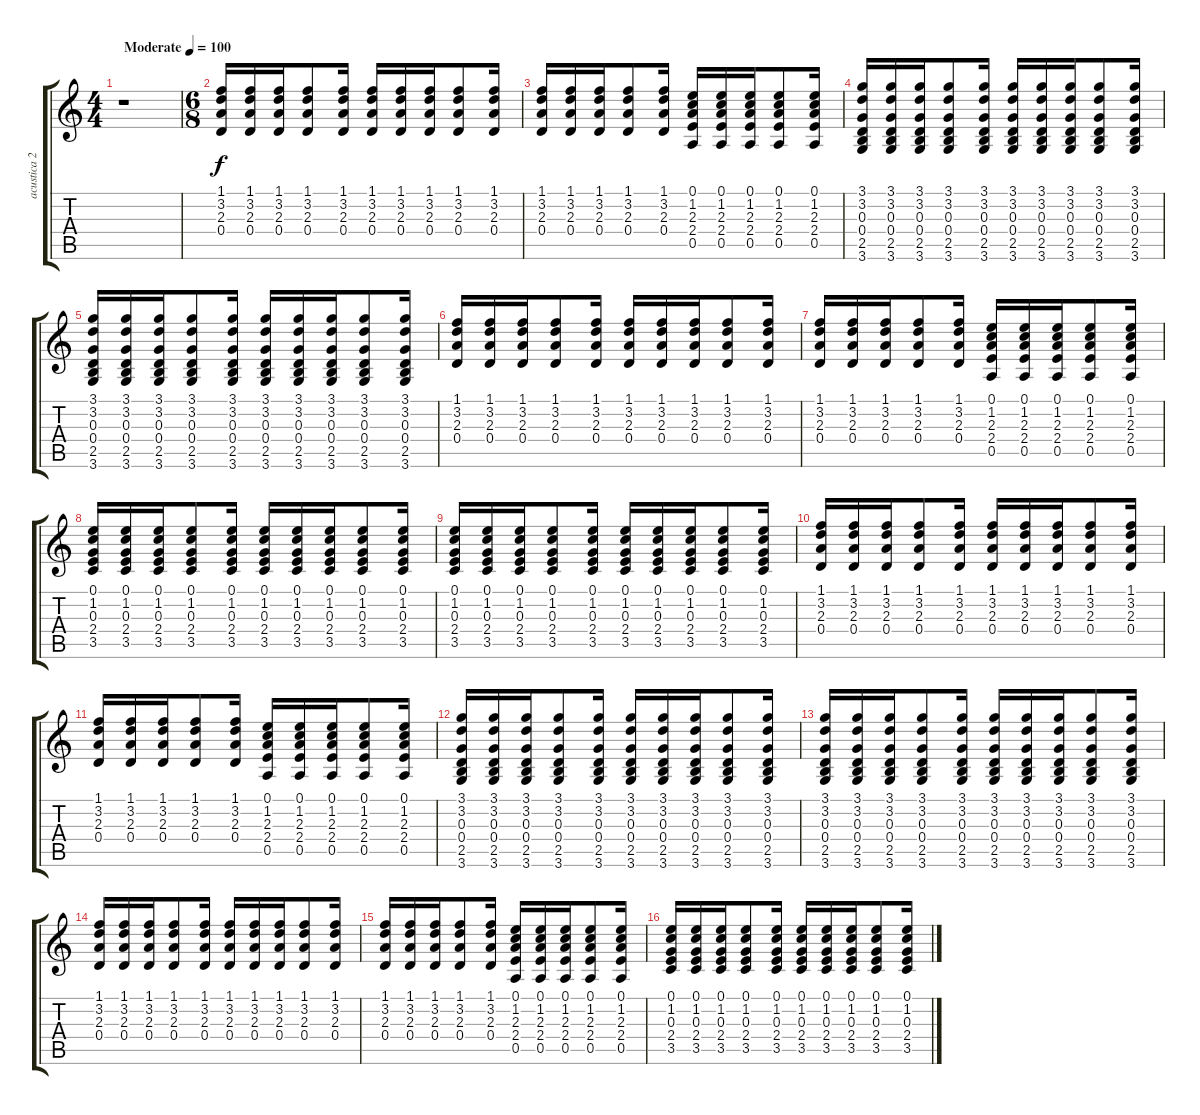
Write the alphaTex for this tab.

\track ("acustica 2" "acustica 2") {instrument acousticguitarnylon}
\staff {score tabs}
\tuning (E4 B3 G3 D3 A2 E2) {hide}
\ts (4 4)
\tempo (100 "Moderate")
\clef g2
\ks c
r.1{dy f instrument acousticguitarnylon} |
\ts (6 8)
(1.1 3.2 2.3 0.4).16 (1.1 3.2 2.3 0.4).16 (1.1 3.2 2.3 0.4).16 (1.1 3.2 2.3 0.4).8 (1.1 3.2 2.3 0.4).16 (1.1 3.2 2.3 0.4).16 (1.1 3.2 2.3 0.4).16 (1.1 3.2 2.3 0.4).16 (1.1 3.2 2.3 0.4).8 (1.1 3.2 2.3 0.4).16 |
(1.1 3.2 2.3 0.4).16 (1.1 3.2 2.3 0.4).16 (1.1 3.2 2.3 0.4).16 (1.1 3.2 2.3 0.4).8 (1.1 3.2 2.3 0.4).16 (0.1 1.2 2.3 2.4 0.5).16 (0.1 1.2 2.3 2.4 0.5).16 (0.1 1.2 2.3 2.4 0.5).16 (0.1 1.2 2.3 2.4 0.5).8 (0.1 1.2 2.3 2.4 0.5).16 |
(3.1 3.2 0.3 0.4 2.5 3.6).16 (3.1 3.2 0.3 0.4 2.5 3.6).16 (3.1 3.2 0.3 0.4 2.5 3.6).16 (3.1 3.2 0.3 0.4 2.5 3.6).8 (3.1 3.2 0.3 0.4 2.5 3.6).16 (3.1 3.2 0.3 0.4 2.5 3.6).16 (3.1 3.2 0.3 0.4 2.5 3.6).16 (3.1 3.2 0.3 0.4 2.5 3.6).16 (3.1 3.2 0.3 0.4 2.5 3.6).8 (3.1 3.2 0.3 0.4 2.5 3.6).16 |
(3.1 3.2 0.3 0.4 2.5 3.6).16 (3.1 3.2 0.3 0.4 2.5 3.6).16 (3.1 3.2 0.3 0.4 2.5 3.6).16 (3.1 3.2 0.3 0.4 2.5 3.6).8 (3.1 3.2 0.3 0.4 2.5 3.6).16 (3.1 3.2 0.3 0.4 2.5 3.6).16 (3.1 3.2 0.3 0.4 2.5 3.6).16 (3.1 3.2 0.3 0.4 2.5 3.6).16 (3.1 3.2 0.3 0.4 2.5 3.6).8 (3.1 3.2 0.3 0.4 2.5 3.6).16 |
(1.1 3.2 2.3 0.4).16 (1.1 3.2 2.3 0.4).16 (1.1 3.2 2.3 0.4).16 (1.1 3.2 2.3 0.4).8 (1.1 3.2 2.3 0.4).16 (1.1 3.2 2.3 0.4).16 (1.1 3.2 2.3 0.4).16 (1.1 3.2 2.3 0.4).16 (1.1 3.2 2.3 0.4).8 (1.1 3.2 2.3 0.4).16 |
(1.1 3.2 2.3 0.4).16 (1.1 3.2 2.3 0.4).16 (1.1 3.2 2.3 0.4).16 (1.1 3.2 2.3 0.4).8 (1.1 3.2 2.3 0.4).16 (0.1 1.2 2.3 2.4 0.5).16 (0.1 1.2 2.3 2.4 0.5).16 (0.1 1.2 2.3 2.4 0.5).16 (0.1 1.2 2.3 2.4 0.5).8 (0.1 1.2 2.3 2.4 0.5).16 |
(0.1 1.2 0.3 2.4 3.5).16 (0.1 1.2 0.3 2.4 3.5).16 (0.1 1.2 0.3 2.4 3.5).16 (0.1 1.2 0.3 2.4 3.5).8 (0.1 1.2 0.3 2.4 3.5).16 (0.1 1.2 0.3 2.4 3.5).16 (0.1 1.2 0.3 2.4 3.5).16 (0.1 1.2 0.3 2.4 3.5).16 (0.1 1.2 0.3 2.4 3.5).8 (0.1 1.2 0.3 2.4 3.5).16 |
(0.1 1.2 0.3 2.4 3.5).16 (0.1 1.2 0.3 2.4 3.5).16 (0.1 1.2 0.3 2.4 3.5).16 (0.1 1.2 0.3 2.4 3.5).8 (0.1 1.2 0.3 2.4 3.5).16 (0.1 1.2 0.3 2.4 3.5).16 (0.1 1.2 0.3 2.4 3.5).16 (0.1 1.2 0.3 2.4 3.5).16 (0.1 1.2 0.3 2.4 3.5).8 (0.1 1.2 0.3 2.4 3.5).16 |
(1.1 3.2 2.3 0.4).16 (1.1 3.2 2.3 0.4).16 (1.1 3.2 2.3 0.4).16 (1.1 3.2 2.3 0.4).8 (1.1 3.2 2.3 0.4).16 (1.1 3.2 2.3 0.4).16 (1.1 3.2 2.3 0.4).16 (1.1 3.2 2.3 0.4).16 (1.1 3.2 2.3 0.4).8 (1.1 3.2 2.3 0.4).16 |
(1.1 3.2 2.3 0.4).16 (1.1 3.2 2.3 0.4).16 (1.1 3.2 2.3 0.4).16 (1.1 3.2 2.3 0.4).8 (1.1 3.2 2.3 0.4).16 (0.1 1.2 2.3 2.4 0.5).16 (0.1 1.2 2.3 2.4 0.5).16 (0.1 1.2 2.3 2.4 0.5).16 (0.1 1.2 2.3 2.4 0.5).8 (0.1 1.2 2.3 2.4 0.5).16 |
(3.1 3.2 0.3 0.4 2.5 3.6).16 (3.1 3.2 0.3 0.4 2.5 3.6).16 (3.1 3.2 0.3 0.4 2.5 3.6).16 (3.1 3.2 0.3 0.4 2.5 3.6).8 (3.1 3.2 0.3 0.4 2.5 3.6).16 (3.1 3.2 0.3 0.4 2.5 3.6).16 (3.1 3.2 0.3 0.4 2.5 3.6).16 (3.1 3.2 0.3 0.4 2.5 3.6).16 (3.1 3.2 0.3 0.4 2.5 3.6).8 (3.1 3.2 0.3 0.4 2.5 3.6).16 |
(3.1 3.2 0.3 0.4 2.5 3.6).16 (3.1 3.2 0.3 0.4 2.5 3.6).16 (3.1 3.2 0.3 0.4 2.5 3.6).16 (3.1 3.2 0.3 0.4 2.5 3.6).8 (3.1 3.2 0.3 0.4 2.5 3.6).16 (3.1 3.2 0.3 0.4 2.5 3.6).16 (3.1 3.2 0.3 0.4 2.5 3.6).16 (3.1 3.2 0.3 0.4 2.5 3.6).16 (3.1 3.2 0.3 0.4 2.5 3.6).8 (3.1 3.2 0.3 0.4 2.5 3.6).16 |
(1.1 3.2 2.3 0.4).16 (1.1 3.2 2.3 0.4).16 (1.1 3.2 2.3 0.4).16 (1.1 3.2 2.3 0.4).8 (1.1 3.2 2.3 0.4).16 (1.1 3.2 2.3 0.4).16 (1.1 3.2 2.3 0.4).16 (1.1 3.2 2.3 0.4).16 (1.1 3.2 2.3 0.4).8 (1.1 3.2 2.3 0.4).16 |
(1.1 3.2 2.3 0.4).16 (1.1 3.2 2.3 0.4).16 (1.1 3.2 2.3 0.4).16 (1.1 3.2 2.3 0.4).8 (1.1 3.2 2.3 0.4).16 (0.1 1.2 2.3 2.4 0.5).16 (0.1 1.2 2.3 2.4 0.5).16 (0.1 1.2 2.3 2.4 0.5).16 (0.1 1.2 2.3 2.4 0.5).8 (0.1 1.2 2.3 2.4 0.5).16 |
(0.1 1.2 0.3 2.4 3.5).16 (0.1 1.2 0.3 2.4 3.5).16 (0.1 1.2 0.3 2.4 3.5).16 (0.1 1.2 0.3 2.4 3.5).8 (0.1 1.2 0.3 2.4 3.5).16 (0.1 1.2 0.3 2.4 3.5).16 (0.1 1.2 0.3 2.4 3.5).16 (0.1 1.2 0.3 2.4 3.5).16 (0.1 1.2 0.3 2.4 3.5).8 (0.1 1.2 0.3 2.4 3.5).16
